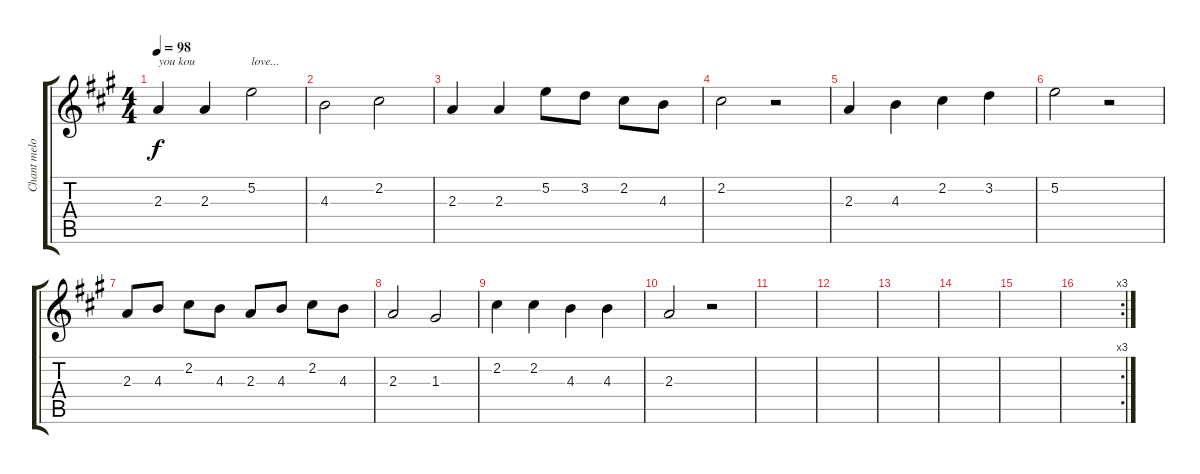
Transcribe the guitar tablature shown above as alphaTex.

\track ("Chant melodie" "Chant melo") {instrument overdrivenguitar}
\staff {score tabs}
\tuning (E4 B3 G3 D3 A2 E2) {hide}
\ts (4 4)
\tempo 98
\clef g2
\ks a
2.3.4{txt "you kou " dy f} 2.3.4 5.2.2{txt "love..."} |
4.3.2 2.2.2 |
2.3.4 2.3.4 5.2.8 3.2.8 2.2.8 4.3.8 |
2.2.2 r.2 |
2.3.4 4.3.4 2.2.4 3.2.4 |
5.2.2 r.2 |
2.3.8 4.3.8 2.2.8 4.3.8 2.3.8 4.3.8 2.2.8 4.3.8 |
2.3.2 1.3.2 |
2.2.4 2.2.4 4.3.4 4.3.4 |
2.3.2 r.2 |
|
|
|
|
|
\rc 3
